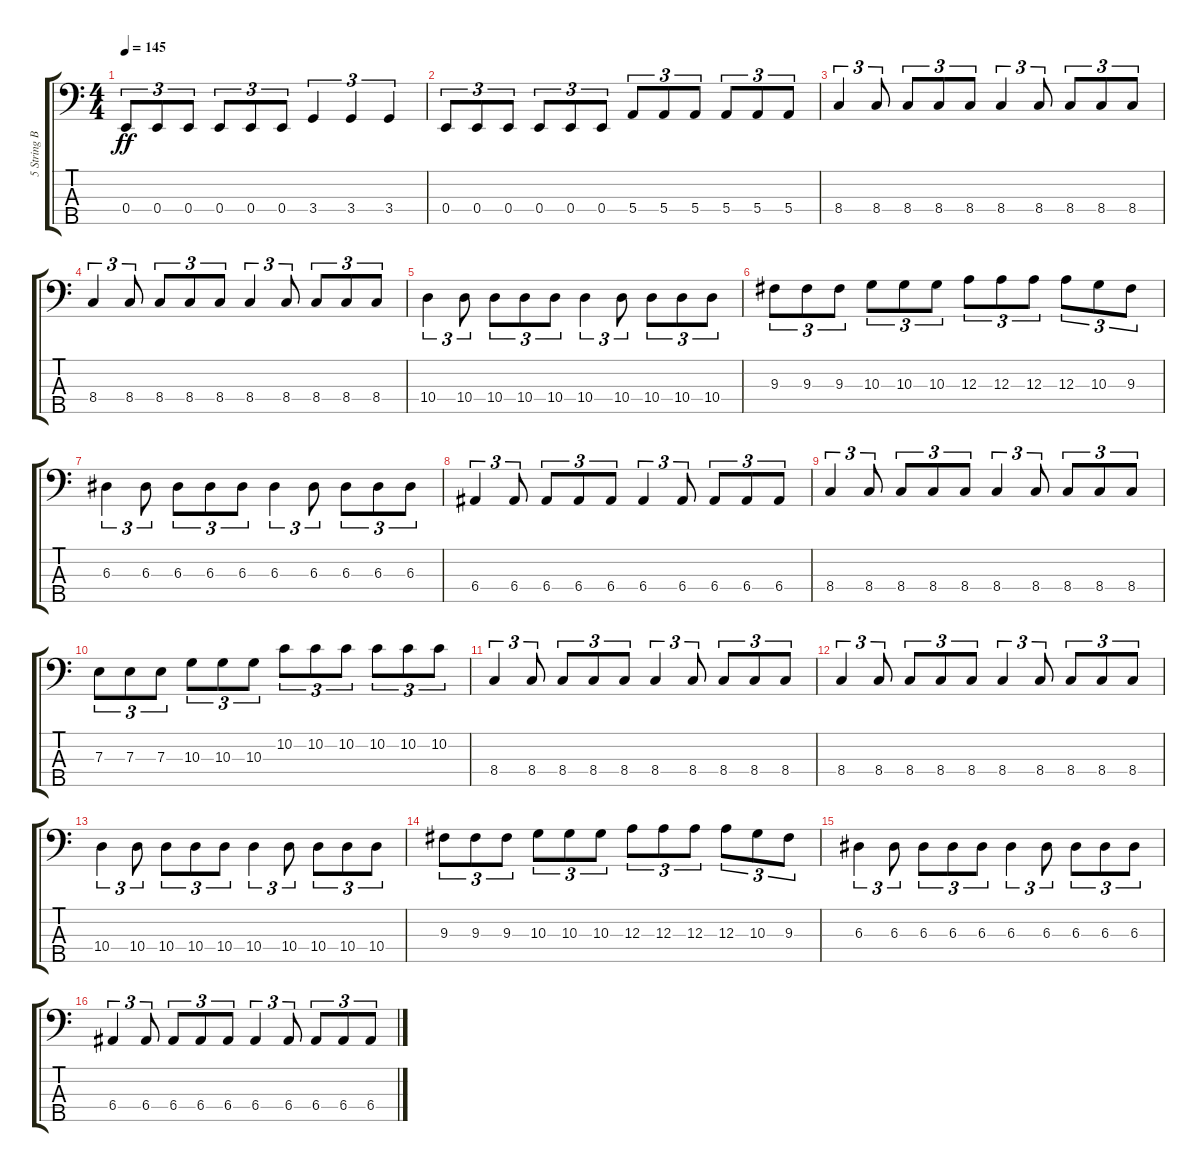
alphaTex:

\track ("5 String Bass" "5 String B") {instrument electricbassfinger}
\staff {score tabs}
\tuning (G2 D2 A1 E1 B0) {hide}
\ts (4 4)
\tempo 145
\clef f4
\ks c
0.4.8{tu (3 2) dy ff} 0.4.8{tu (3 2)} 0.4.8{tu (3 2)} 0.4.8{tu (3 2)} 0.4.8{tu (3 2)} 0.4.8{tu (3 2)} 3.4.4{tu (3 2)} 3.4.4{tu (3 2)} 3.4.4{tu (3 2)} |
0.4.8{tu (3 2)} 0.4.8{tu (3 2)} 0.4.8{tu (3 2)} 0.4.8{tu (3 2)} 0.4.8{tu (3 2)} 0.4.8{tu (3 2)} 5.4.8{tu (3 2)} 5.4.8{tu (3 2)} 5.4.8{tu (3 2)} 5.4.8{tu (3 2)} 5.4.8{tu (3 2)} 5.4.8{tu (3 2)} |
8.4.4{tu (3 2)} 8.4.8{tu (3 2)} 8.4.8{tu (3 2)} 8.4.8{tu (3 2)} 8.4.8{tu (3 2)} 8.4.4{tu (3 2)} 8.4.8{tu (3 2)} 8.4.8{tu (3 2)} 8.4.8{tu (3 2)} 8.4.8{tu (3 2)} |
8.4.4{tu (3 2)} 8.4.8{tu (3 2)} 8.4.8{tu (3 2)} 8.4.8{tu (3 2)} 8.4.8{tu (3 2)} 8.4.4{tu (3 2)} 8.4.8{tu (3 2)} 8.4.8{tu (3 2)} 8.4.8{tu (3 2)} 8.4.8{tu (3 2)} |
10.4.4{tu (3 2)} 10.4.8{tu (3 2)} 10.4.8{tu (3 2)} 10.4.8{tu (3 2)} 10.4.8{tu (3 2)} 10.4.4{tu (3 2)} 10.4.8{tu (3 2)} 10.4.8{tu (3 2)} 10.4.8{tu (3 2)} 10.4.8{tu (3 2)} |
9.3.8{tu (3 2)} 9.3.8{tu (3 2)} 9.3.8{tu (3 2)} 10.3.8{tu (3 2)} 10.3.8{tu (3 2)} 10.3.8{tu (3 2)} 12.3.8{tu (3 2)} 12.3.8{tu (3 2)} 12.3.8{tu (3 2)} 12.3.8{tu (3 2)} 10.3.8{tu (3 2)} 9.3.8{tu (3 2)} |
6.3.4{tu (3 2)} 6.3.8{tu (3 2)} 6.3.8{tu (3 2)} 6.3.8{tu (3 2)} 6.3.8{tu (3 2)} 6.3.4{tu (3 2)} 6.3.8{tu (3 2)} 6.3.8{tu (3 2)} 6.3.8{tu (3 2)} 6.3.8{tu (3 2)} |
6.4.4{tu (3 2)} 6.4.8{tu (3 2)} 6.4.8{tu (3 2)} 6.4.8{tu (3 2)} 6.4.8{tu (3 2)} 6.4.4{tu (3 2)} 6.4.8{tu (3 2)} 6.4.8{tu (3 2)} 6.4.8{tu (3 2)} 6.4.8{tu (3 2)} |
8.4.4{tu (3 2)} 8.4.8{tu (3 2)} 8.4.8{tu (3 2)} 8.4.8{tu (3 2)} 8.4.8{tu (3 2)} 8.4.4{tu (3 2)} 8.4.8{tu (3 2)} 8.4.8{tu (3 2)} 8.4.8{tu (3 2)} 8.4.8{tu (3 2)} |
7.3.8{tu (3 2)} 7.3.8{tu (3 2)} 7.3.8{tu (3 2)} 10.3.8{tu (3 2)} 10.3.8{tu (3 2)} 10.3.8{tu (3 2)} 10.2.8{tu (3 2)} 10.2.8{tu (3 2)} 10.2.8{tu (3 2)} 10.2.8{tu (3 2)} 10.2.8{tu (3 2)} 10.2.8{tu (3 2)} |
8.4.4{tu (3 2)} 8.4.8{tu (3 2)} 8.4.8{tu (3 2)} 8.4.8{tu (3 2)} 8.4.8{tu (3 2)} 8.4.4{tu (3 2)} 8.4.8{tu (3 2)} 8.4.8{tu (3 2)} 8.4.8{tu (3 2)} 8.4.8{tu (3 2)} |
8.4.4{tu (3 2)} 8.4.8{tu (3 2)} 8.4.8{tu (3 2)} 8.4.8{tu (3 2)} 8.4.8{tu (3 2)} 8.4.4{tu (3 2)} 8.4.8{tu (3 2)} 8.4.8{tu (3 2)} 8.4.8{tu (3 2)} 8.4.8{tu (3 2)} |
10.4.4{tu (3 2)} 10.4.8{tu (3 2)} 10.4.8{tu (3 2)} 10.4.8{tu (3 2)} 10.4.8{tu (3 2)} 10.4.4{tu (3 2)} 10.4.8{tu (3 2)} 10.4.8{tu (3 2)} 10.4.8{tu (3 2)} 10.4.8{tu (3 2)} |
9.3.8{tu (3 2)} 9.3.8{tu (3 2)} 9.3.8{tu (3 2)} 10.3.8{tu (3 2)} 10.3.8{tu (3 2)} 10.3.8{tu (3 2)} 12.3.8{tu (3 2)} 12.3.8{tu (3 2)} 12.3.8{tu (3 2)} 12.3.8{tu (3 2)} 10.3.8{tu (3 2)} 9.3.8{tu (3 2)} |
6.3.4{tu (3 2)} 6.3.8{tu (3 2)} 6.3.8{tu (3 2)} 6.3.8{tu (3 2)} 6.3.8{tu (3 2)} 6.3.4{tu (3 2)} 6.3.8{tu (3 2)} 6.3.8{tu (3 2)} 6.3.8{tu (3 2)} 6.3.8{tu (3 2)} |
6.4.4{tu (3 2)} 6.4.8{tu (3 2)} 6.4.8{tu (3 2)} 6.4.8{tu (3 2)} 6.4.8{tu (3 2)} 6.4.4{tu (3 2)} 6.4.8{tu (3 2)} 6.4.8{tu (3 2)} 6.4.8{tu (3 2)} 6.4.8{tu (3 2)}
